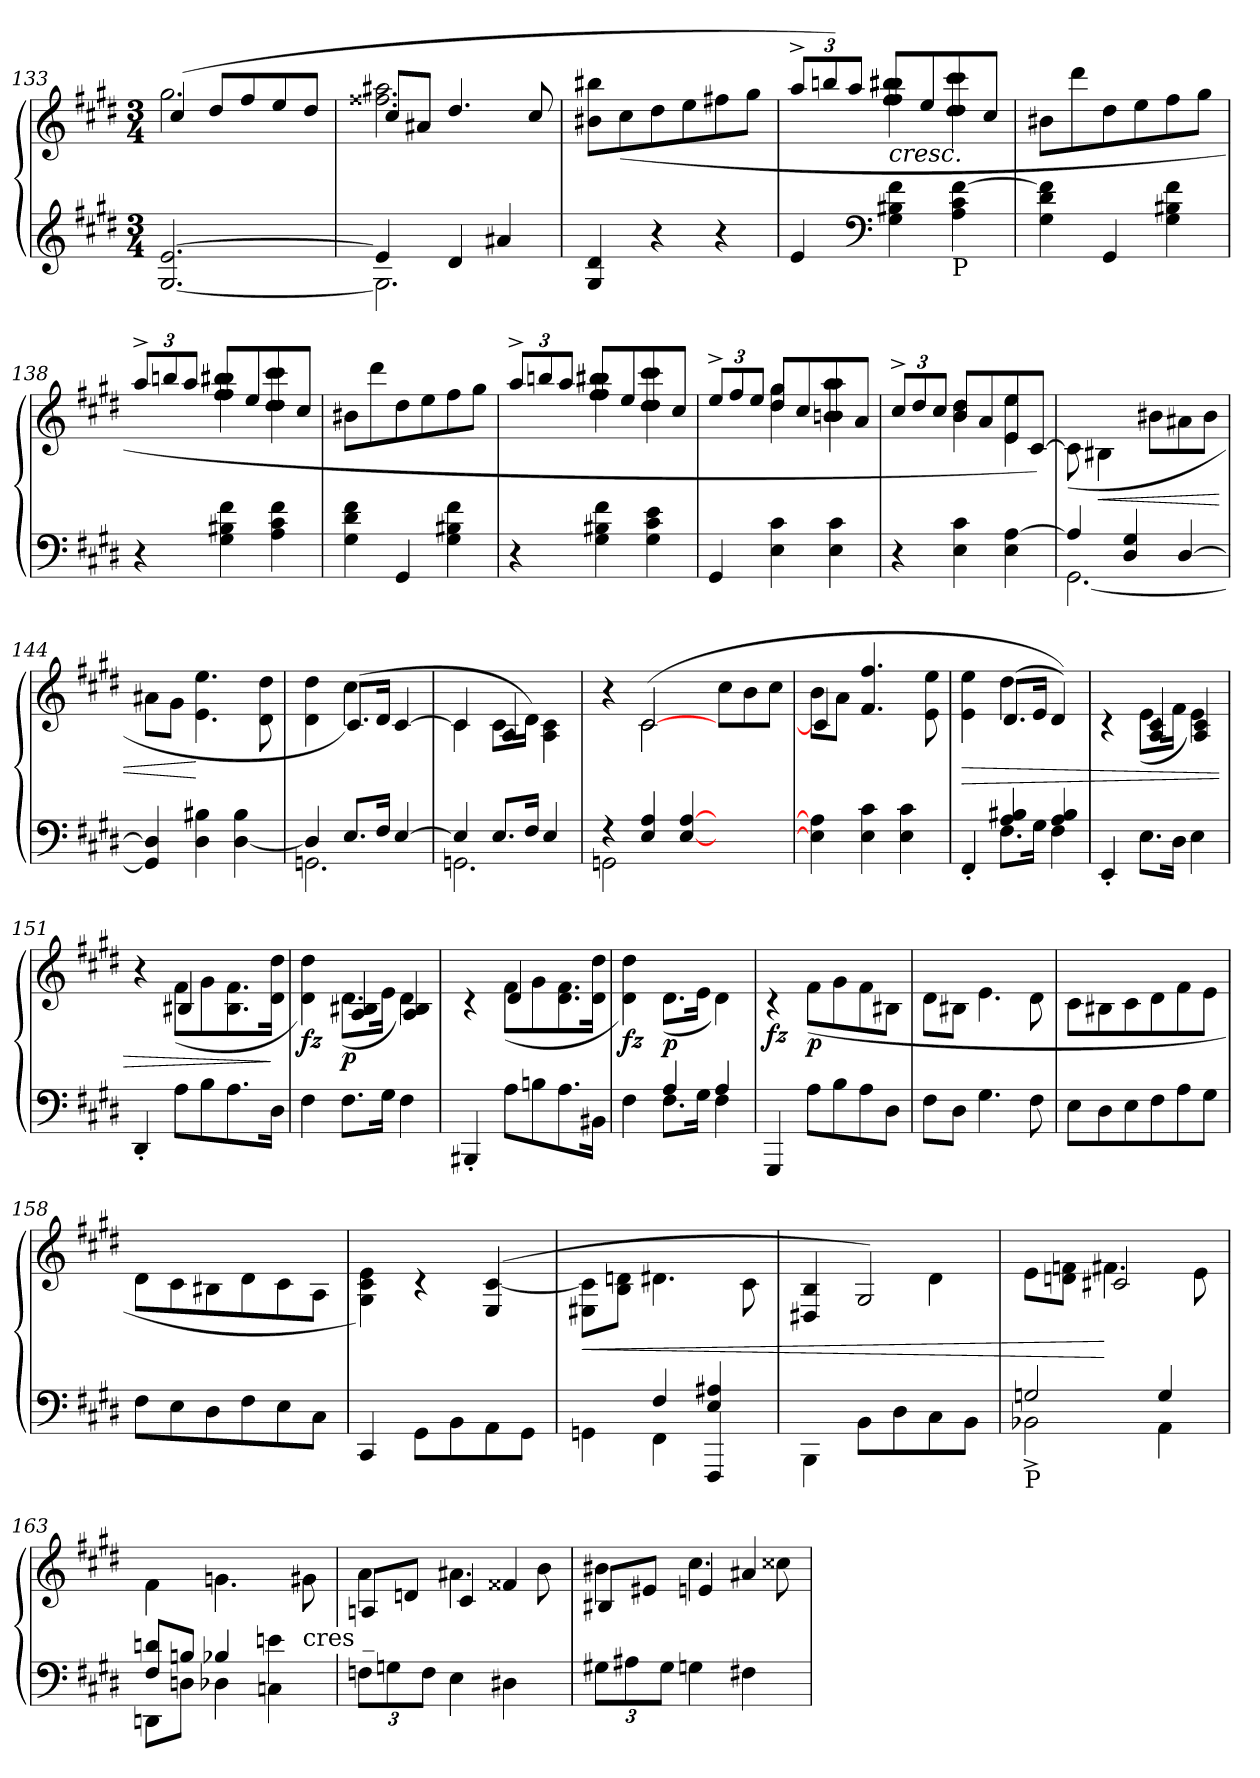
**kern	**kern	**dynam
*part1	*part1	*part1
*staff2	*staff1	*staff1/2
!!LO:PB:g=z
*clefG2	*clefG2	*
*k[f#c#g#d#]	*k[f#c#g#d#]	*
*c#:	*c#:	*
*M3/4	*M3/4	*
=133	=133	=133
*	*^	*
*	*	*^	*
[2.G#/ [2.e/	2.ryy	2.gg#\	(<4cc#/	.
.	.	.	8dd#/L	.
.	.	.	8ff#/	.
.	.	.	8ee/	.
.	.	.	8dd#/J	.
=134	=134	=134	=134	=134
*^	*	*	*	*
4e/]	2.G#\]	2.ryy	2.ff##X\ 2.aa#X\	8cc#/L	.
.	.	.	.	8a#X/J	.
4d#/	.	.	.	4.dd#/	.
4a#X/	.	.	.	.	.
.	.	.	.	8cc#/	.
*v	*v	*	*	*	*
*	*	*v	*v	*
=135	=135	=135	=135
4G#/ 4d#/	2.ryy	8b#X\ 8bb#X\L	.
.	.	(>8cc#\	.
4r	.	8dd#\	.
.	.	8ee\	.
4r	.	8ff#X\	.
.	.	8gg#\J	.
=136	=136	=136	=136
*	*	*^	*
*	*	*	*Xbrackettup	*
4e/	2.ryy	4ryy	12aa^/L	.
.	.	.	12bbn/)	.
.	.	.	12aa/J	.
*clefF4	*	*	*	*
!	!	!	!	!LO:HP:b
4G#\ 4B#X\ 4f#\	.	4ff#\ 4bb#X\	8ff#/ 8bb#/L	<
.	.	.	8ee/	.
!LO:TX:b:t=P	!	!	!	!
4A\ 4c#\ [4f#\	.	4dd#\ 4ccc#\	8dd#/ 8ccc#/	.
.	.	.	8cc#/J	.
*	*	*v	*v	*
=137	=137	=137	=137
4G#\ 4d#\ 4f#\]	2.ryy	8b#X\L	.
.	.	8ddd#\	.
4GG#/	.	8dd#\	.
.	.	8ee\	.
4G#\ 4B#X\ 4f#\	.	8ff#\	.
.	.	8gg#\J	.
!!LO:LB:g=z
=138	=138	=138	=138
*	*	*^	*
4r	2.ryy	4ryy	12aa^/L	.
.	.	.	12bbn/	.
.	.	.	12aa/J	.
4G#\ 4B#X\ 4f#\	.	4ff#\ 4bb#X\	8ff#/ 8bb#/L	.
.	.	.	8ee/	.
4A\ 4c#\ 4f#\	.	4dd#\ 4ccc#\	8dd#/ 8ccc#/	.
.	.	.	8cc#/J	.
*	*	*v	*v	*
=139	=139	=139	=139
4G#\ 4d#\ 4f#\	2.ryy	8b#X\L	.
.	.	8ddd#\	.
4GG#/	.	8dd#\	.
.	.	8ee\	.
4G#\ 4B#X\ 4f#\	.	8ff#\	.
.	.	8gg#\J	.
=140	=140	=140	=140
*	*	*^	*
4r	2.ryy	4ryy	12aa^/L	.
.	.	.	12bbn/	.
.	.	.	12aa/J	.
4G#\ 4B#X\ 4f#\	.	4ff#\ 4bb#X\	8ff#/ 8bb#/L	.
.	.	.	8ee/	.
4G#\ 4c#\ 4e\	.	4dd#\ 4ccc#\	8dd#/ 8ccc#/	.
.	.	.	8cc#/J	.
=141	=141	=141	=141	=141
4GG#/	2.ryy	4ryy	12ee^/L	.
.	.	.	12ff#/	.
.	.	.	12ee/J	.
4E\ 4c#\	.	4dd#\ 4gg#\	8dd#/ 8gg#/L	.
.	.	.	8cc#/	.
4E\ 4c#\	.	4bn\ 4aa\	8b/ 8aa/	.
.	.	.	8a/J	.
=142	=142	=142	=142	=142
4r	2.ryy	4ryy	12cc#^/L	.
.	.	.	12dd#/	.
.	.	.	12cc#/J	.
4E\ 4c#\	.	4b\ 4dd#\	8b/ 8dd#/L	.
.	.	.	8a/	.
4E\ [4A\	.	4e\ 4ee\	8e/ 8ee/	.
.	.	.	[8c#/J)	.
*	*	*v	*v	*
!!LO:LB:g=z
=143	=143	=143	=143
*^	*	*	*
4A/]	[2.GG#\	2.ryy	(>8c#\]	.
!	!	!	!	!LO:HP:b
.	.	.	4B#X\	<
4D#/ 4G#/	.	.	.	.
.	.	.	8b#X\L	.
[4D#/	.	.	8a#X\	.
.	.	.	8b#\J	.
*v	*v	*	*	*
=144	=144	=144	=144
4GG#/] 4D#/]	2.ryy	8a#X\L	.
.	.	8g#\J	.
4D#\ 4B#X\	.	4.e\ 4.ee\	[
[4D#\ 4B#\	.	.	.
.	.	8d#\ 8dd#\	.
=145	=145	=145	=145
*^	*	*^	*
4D#/]	2.GGn\	2.ryy	4d#\ 4dd#\	4ryy	.
8.E/L	.	.	4cc#\)	(<8.c#/L	.
16F#/Jk	.	.	.	16d#/Jk	.
[4E/	.	.	4ryy	[4c#/	.
=146	=146	=146	=146	=146	=146
4E/]	2.GGn\	2.ryy	4c#\	4c#/]	.
8.E/L	.	.	8.c#\L	4A/	.
16F#/Jk	.	.	16d#\Jk)	.	.
4E/	.	.	4A\ 4c#\	4ryy	.
=147	=147	=147	=147	=147	=147
4rF	2GGn\	2.ryy	4r	4ryy	.
4E/ 4A/	.	.	(>2c#\	[2c#/	.
[4E/ [4A/	4ryy	.	.	.	.
4.ryy	4.ryy	4.ryy	8cc#\L	4.ryy	.
.	.	.	8b\	.	.
.	.	.	8cc#\J	.	.
*v	*v	*	*	*	*
=148	=148	=148	=148	=148
4E\] 4A\]	2.ryy	8b\L	4c#/]	.
.	.	8a\J	.	.
4E\ 4c#\	.	4.f#/ 4.ff#/	2ryy	.
4E\ 4c#\	.	.	.	.
.	.	8e\ 8ee\	.	.
=149	=149	=149	=149	=149
*^	*	*	*	*
!	!	!	!	!	!LO:HP:b
4FF#'/	4ryy	2.ryy	4e\ 4ee\	4ryy	>
4A/ 4B#X/	8.F#\L	.	4dd#\	(<8.d#/L	[
.	16G#\Jk	.	.	16e/Jk	.
4A/ 4B#/	4F#\	.	4ryy	4d#/))	.
*v	*v	*	*	*	*
!!LO:LB:g=z	!!	!!
=150	=150	=150	=150	=150
4EE'/	2.ryy	4r	4ryy	.
8.E\L	.	(>8.e\L	4A/ 4c#/	.
16D#\Jk	.	16f#\Jk	.	.
4E\	.	4e\)	4A/ 4c#/	.
=151	=151	=151	=151	=151
4DD#'/	2ryy	4r	4ryy	.
8A\L	.	(>8f#\L	4B#X/	.
8B\	.	8g#\	.	.
8.A\	8ryy	8.B#\ 8.f#\	4ryy	.
.	16ryy	.	.	.
16D#\Jk	16ryy	16d#\ 16dd#\Jk	.	]
=152	=152	=152	=152	=152
!	!	!	!	!LO:DY:b
4F#\	2.ryy	4d#\ 4dd#\)	4ryy	fz
!	!	!	!	!LO:DY:b
8.F#\L	.	(>8.d#\L	4A/ 4B#X/	p
16G#\Jk	.	16e\Jk	.	.
4F#\	.	4d#\)	4A/ 4B#/	.
=153	=153	=153	=153	=153
4BBB#X'/	2.ryy	4r	4ryy	.
8A\L	.	(>8f#\L	4d#/	.
8Bn\	.	8g#\	.	.
8.A\	.	8.d#\ 8.f#\	4ryy	.
16BB#X\Jk	.	16d#\ 16dd#\Jk	.	.
*	*	*v	*v	*
=154	=154	=154	=154
*^	*	*	*
!	!	!	!	!LO:DY:b
4ryy	4F#\	2.ryy	4d#\ 4dd#\)	fz
!	!	!	!	!LO:DY:b
4A/	8.F#\L	.	(<8.d#\L	p
.	16G#\Jk	.	16e\Jk	.
4A/	4F#\	.	4d#\)	.
=155	=155	=155	=155	=155
!	!	!	!	!LO:DY:b
*v	*v	*	*	*
4GGG#/	2.ryy	4r	fz
!	!	!	!LO:DY:b
8A\L	.	(>8f#\L	p
8B\	.	8g#\	.
8A\	.	8f#\	.
8D#\J	.	8B#X\J	.
!!LO:LB:g=z	!!
=156	=156	=156	=156
8F#\L	2.ryy	8d#\L	.
8D#\J	.	8B#X\J	.
4.G#\	.	4.e\	.
8F#\	.	8d#\	.
=157	=157	=157	=157
8E\L	2.ryy	8c#\L	.
8D#\	.	8B#X\	.
8E\	.	8c#\	.
8F#\	.	8d#\	.
8A\	.	8f#\	.
8G#\J	.	8e\J	.
=158	=158	=158	=158
8F#\L	2.ryy	8d#\L	.
8E\	.	8c#\	.
8D#\	.	8B#X\	.
8F#\	.	8d#\	.
8E\	.	8c#\	.
8C#\J	.	8A\J	.
=159	=159	=159	=159
4CC#/	2.ryy	4G#\ 4c#\ 4e\)	.
8GG#\L	.	4r	.
8BB\	.	.	.
8AA\	.	(>4E/ [4c#/	.
8GG#\J	.	.	.
=160	=160	=160	=160
*^	*	*	*
!	!	!	!	!LO:HP:b
4ryy	4GGn\	2.ryy	8E#X\ 8c#\]L	<
.	.	.	8B\ 8dn\J	.
4F#/	4FF#\	.	4.d#X\	.
4E/ 4A#X/	4FFF#/	.	.	.
.	.	.	8c#\	.
*v	*v	*	*	*
=161	=161	=161	=161
*	*	*^	*
4BBB\	2ryy	2ryy	4D#X/ 4B/	.
8BB\L	.	.	2G#/)	.
8D#\	.	.	.	.
8C#\	4ryy	4d#\	.	.
8BB\J	.	.	.	.
!!LO:PB:g=z	!!	!!
=162	=162	=162	=162	=162
*^	*	*	*	*
!LO:TX:b:t=P	!	!	!	!	!
2Gn/	2BB-X^\	2.ryy	8e\L	4ryy	.
.	.	.	8dn\ 8fn\J	.	.
.	.	.	4.f#X\	2c#X/	[
4G/	4AA\	.	.	.	.
.	.	.	8e\	.	.
=163	=163	=163	=163	=163	=163
8F#/ 8dn/L	8DDn\L	2.ryy	4f#\	2ryy	.
8Bn/J	8Dn\J	.	.	.	.
4B-X/	4D-X\	.	4.gn\	.	.
4en\	4Cn\	.	.	4ryy	.
!	!	!	!LO:TX:b:t=cres _	!	!
.	.	.	8g#X\	.	.
*v	*v	*	*	*	*
=164	=164	=164	=164	=164
*Xbrackettup	*	*	*	*
12Fn\L	2.ryy	4a\	8An/L	.
12Gn\	.	.	.	.
.	.	.	8dn/J	.
12F\J	.	.	.	.
4E\	.	4.a#X\	4c#/	.
4D#X\	.	.	4f##X/	.
.	.	8b\	.	.
=165	=165	=165	=165	=165
12G#X\L	2.ryy	4b#X\	8B#X/L	.
12A#X\	.	.	.	.
.	.	.	8e#X/J	.
12G#\J	.	.	.	.
4Gn\	.	4.cc#\	4en/	.
4F#X\	.	.	4a#X/	.
.	.	8cc##X\	.	.
*	*v	*v	*v	*
=	=	=
*-	*-	*-
